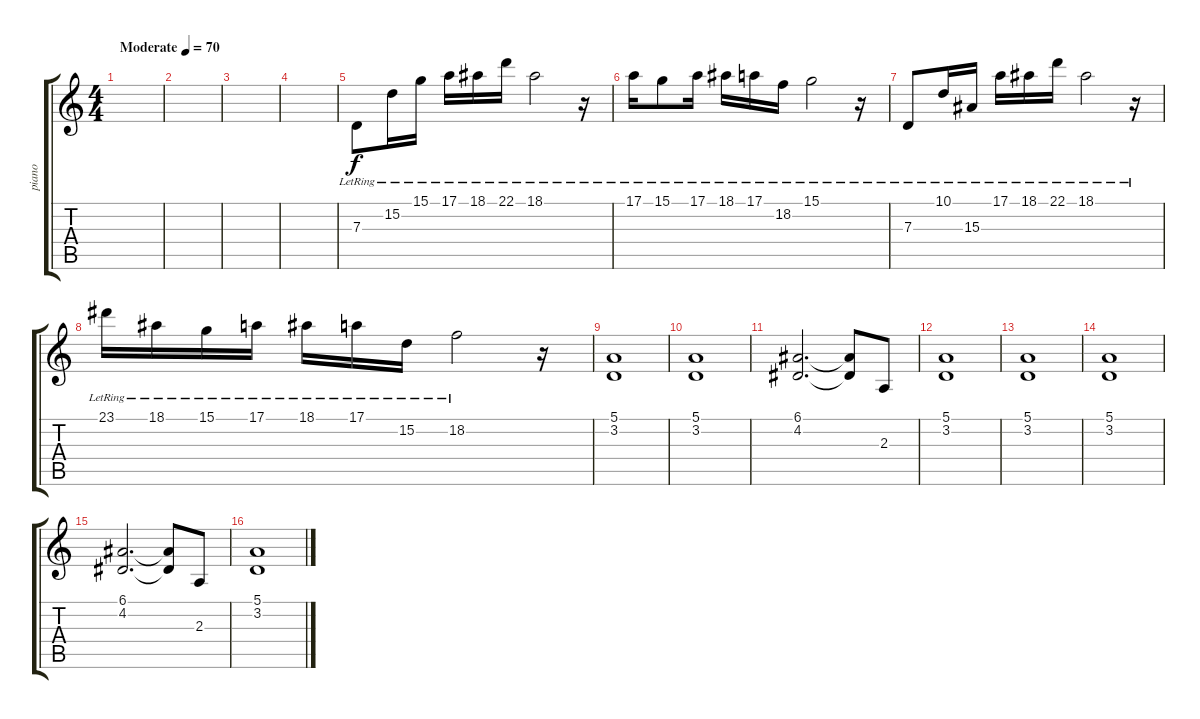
\track ("piano" "piano") {instrument acousticgrandpiano}
\staff {score tabs}
\tuning (E4 B3 G3 D3 A2 E2) {hide}
\ts (4 4)
\tempo (70 "Moderate")
\clef g2
\ks c
|
|
|
|
7.3{lr}.8 15.2{lr}.16 15.1{lr}.16 17.1{lr}.16 18.1{lr}.16 22.1{lr}.16 18.1{lr}.2 r.16 |
17.1{lr}.16 15.1{lr}.8 17.1{lr}.16 18.1{lr}.16 17.1{lr}.16 18.2{lr}.16 15.1{lr}.2 r.16 |
7.3{lr}.8 10.1{lr}.16 15.3{lr}.16 17.1{lr}.16 18.1{lr}.16 22.1{lr}.16 18.1{lr}.2 r.16 |
23.1{lr}.16 18.1{lr}.16 15.1{lr}.16 17.1{lr}.16 18.1{lr}.16 17.1{lr}.16 15.2{lr}.16 18.2{lr}.2 r.16 |
(5.1 3.2).1 |
(5.1 3.2).1 |
(6.1 4.2).2{d} (6.1{t} 4.2{t}).8 2.3.8 |
(5.1 3.2).1 |
(5.1 3.2).1 |
(5.1 3.2).1 |
(6.1 4.2).2{d} (6.1{t} 4.2{t}).8 2.3.8 |
(5.1 3.2).1
